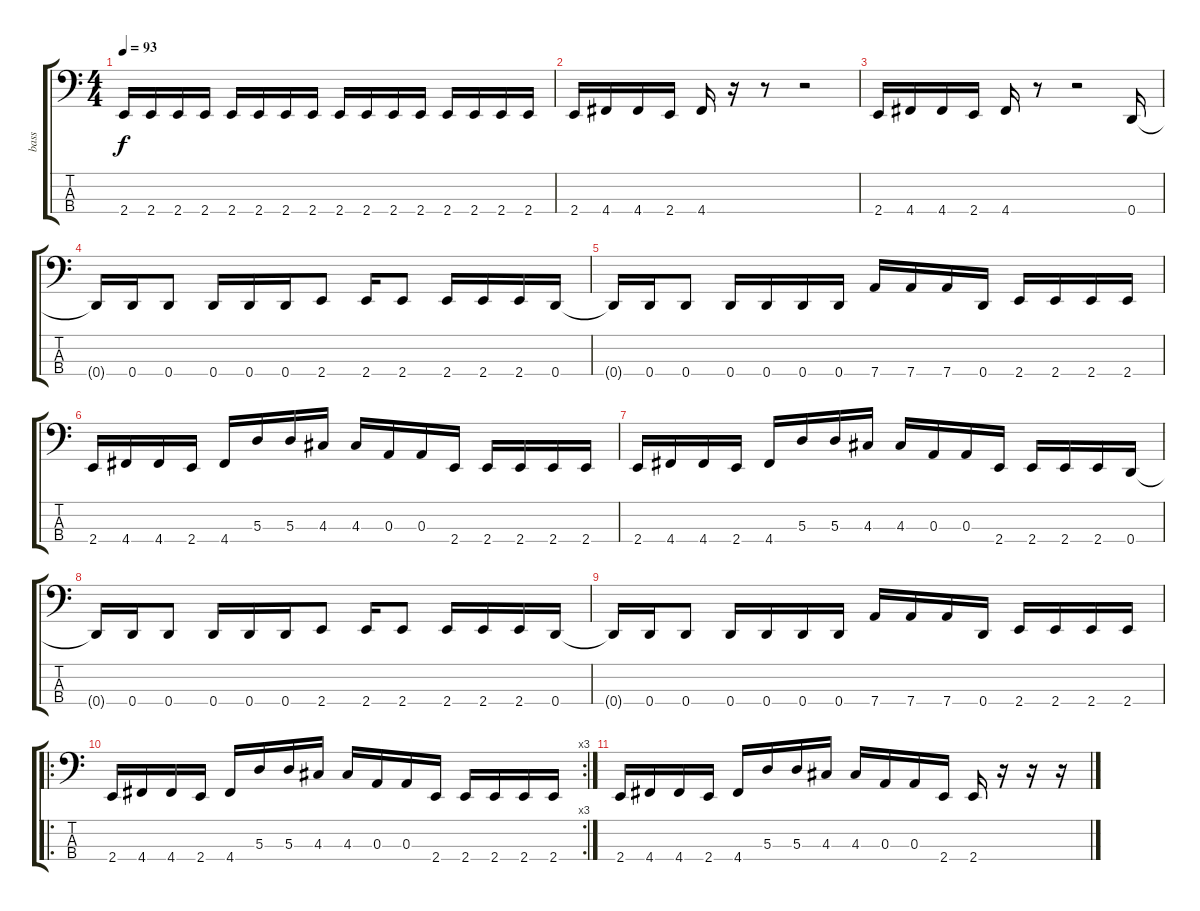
\track ("bass" "bass") {instrument electricbassfinger}
\staff {score tabs}
\tuning (G2 D2 A1 D1) {hide}
\ts (4 4)
\tempo 93
\clef f4
\ks c
2.4.16{dy f} 2.4.16 2.4.16 2.4.16 2.4.16 2.4.16 2.4.16 2.4.16 2.4.16 2.4.16 2.4.16 2.4.16 2.4.16 2.4.16 2.4.16 2.4.16 |
2.4.16 4.4.16 4.4.16 2.4.16 4.4.16 r.16 r.8 r.2 |
2.4.16 4.4.16 4.4.16 2.4.16 4.4.16 r.8 r.2 0.4.16 |
0.4{t}.16 0.4.16 0.4.8 0.4.16 0.4.16 0.4.16 2.4.8 2.4.16 2.4.8 2.4.16 2.4.16 2.4.16 0.4.16 |
0.4{t}.16 0.4.16 0.4.8 0.4.16 0.4.16 0.4.16 0.4.16 7.4.16 7.4.16 7.4.16 0.4.16 2.4.16 2.4.16 2.4.16 2.4.16 |
2.4.16 4.4.16 4.4.16 2.4.16 4.4.16 5.3.16 5.3.16 4.3.16 4.3.16 0.3.16 0.3.16 2.4.16 2.4.16 2.4.16 2.4.16 2.4.16 |
2.4.16 4.4.16 4.4.16 2.4.16 4.4.16 5.3.16 5.3.16 4.3.16 4.3.16 0.3.16 0.3.16 2.4.16 2.4.16 2.4.16 2.4.16 0.4.16 |
0.4{t}.16 0.4.16 0.4.8 0.4.16 0.4.16 0.4.16 2.4.8 2.4.16 2.4.8 2.4.16 2.4.16 2.4.16 0.4.16 |
0.4{t}.16 0.4.16 0.4.8 0.4.16 0.4.16 0.4.16 0.4.16 7.4.16 7.4.16 7.4.16 0.4.16 2.4.16 2.4.16 2.4.16 2.4.16 |
\ro
\rc 3
2.4.16 4.4.16 4.4.16 2.4.16 4.4.16 5.3.16 5.3.16 4.3.16 4.3.16 0.3.16 0.3.16 2.4.16 2.4.16 2.4.16 2.4.16 2.4.16 |
2.4.16 4.4.16 4.4.16 2.4.16 4.4.16 5.3.16 5.3.16 4.3.16 4.3.16 0.3.16 0.3.16 2.4.16 2.4.16 r.16 r.16 r.16
